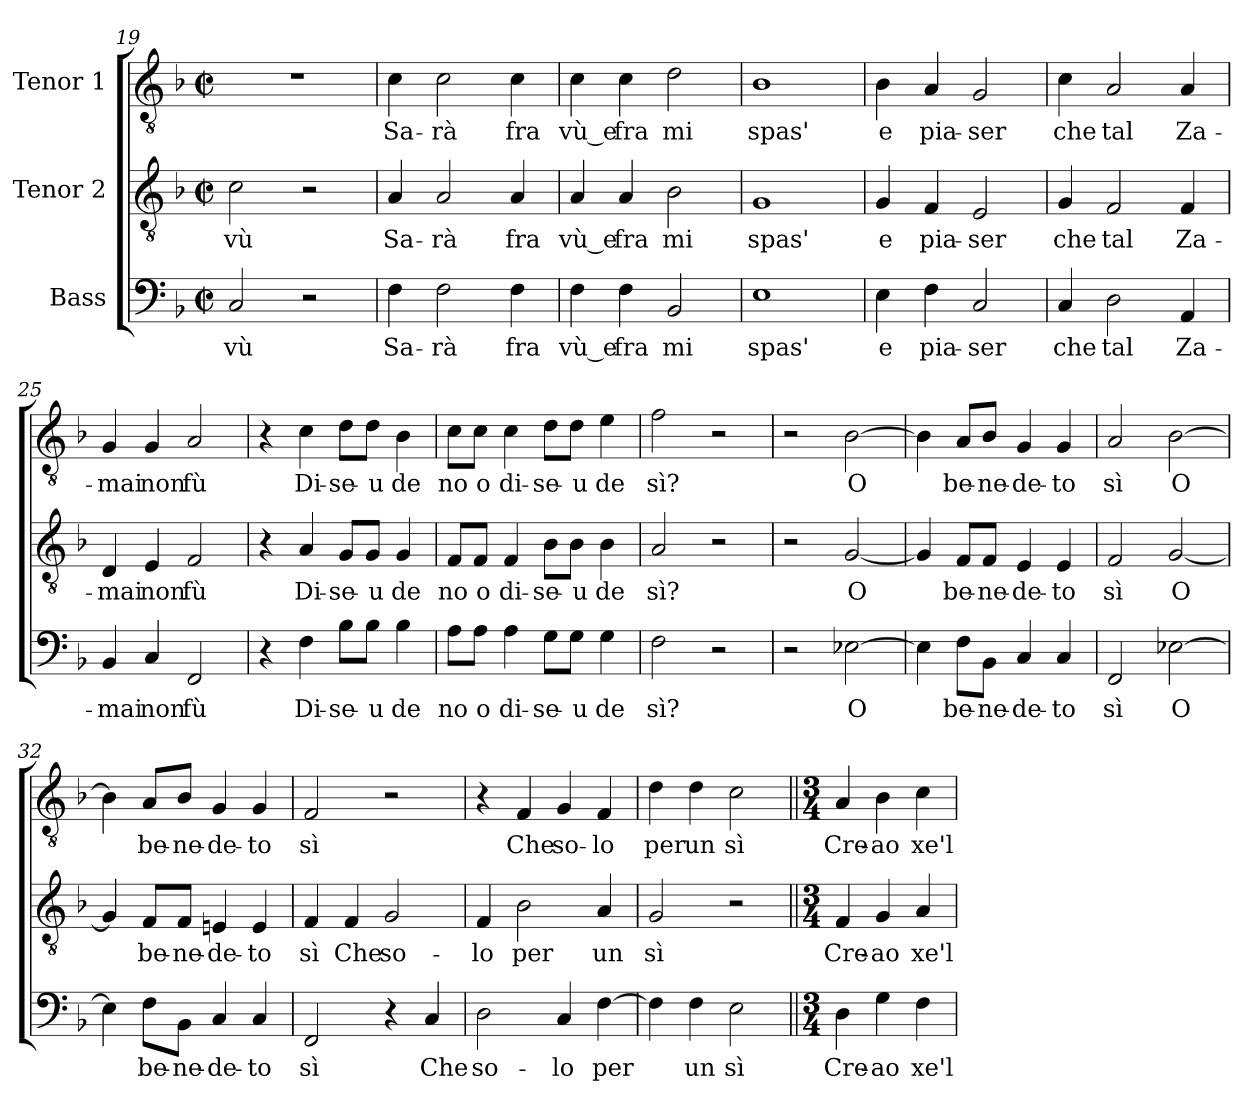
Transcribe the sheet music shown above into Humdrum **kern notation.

**kern	**text	**kern	**text	**kern	**text
*part3	*part3	*part2	*part2	*part1	*part1
*staff3	*staff3	*staff2	*staff2	*staff1	*staff1
*I"Bass	*	*I"Tenor 2	*	*I"Tenor 1	*
*clefF4	*	*clefGv2	*	*clefGv2	*
*k[b-]	*	*k[b-]	*	*k[b-]	*
*d:	*	*d:	*	*d:	*
*M2/2	*	*M2/2	*	*M2/2	*
*met(c|)	*	*met(c|)	*	*met(c|)	*
=19	=19	=19	=19	=19	=19
2C/	vù	2c\	vù	1r	.
2r	.	2r	.	.	.
=20	=20	=20	=20	=20	=20
4F\	Sa-	4A/	Sa-	4c\	Sa-
2F\	-rà	2A/	-rà	2c\	-rà
4F\	fra	4A/	fra	4c\	fra
!!LO:LB:g=z
=21	=21	=21	=21	=21	=21
4F\	vù_e	4A/	vù_e	4c\	vù_e
4F\	fra	4A/	fra	4c\	fra
2BB-/	mi	2B-\	mi	2d\	mi
=22	=22	=22	=22	=22	=22
1E	spas'	1G	spas'	1B-	spas'
=23	=23	=23	=23	=23	=23
4E\	e	4G/	e	4B-\	e
4F\	pia-	4F/	pia-	4A/	pia-
2C/	-ser	2E/	-ser	2G/	-ser
=24	=24	=24	=24	=24	=24
4C/	che	4G/	che	4c\	che
2D\	tal	2F/	tal	2A/	tal
4AA/	Za-	4F/	Za-	4A/	Za-
=25	=25	=25	=25	=25	=25
4BB-/	-mai	4D/	-mai	4G/	-mai
4C/	non	4E/	non	4G/	non
2FF/	fù	2F/	fù	2A/	fù
!!LO:LB:g=z
=26	=26	=26	=26	=26	=26
4r	.	4r	.	4r	.
4F\	Di-	4A/	Di-	4c\	Di-
8B-\L	-se-	8G/L	-se-	8d\L	-se-
8B-\J	-u	8G/J	-u	8d\J	-u
4B-\	de	4G/	de	4B-\	de
=27	=27	=27	=27	=27	=27
8A\L	no	8F/L	no	8c\L	no
8A\J	o	8F/J	o	8c\J	o
4A\	di-	4F/	di-	4c\	di-
8G\L	-se-	8B-\L	-se-	8d\L	-se-
8G\J	-u	8B-\J	-u	8d\J	-u
4G\	de	4B-\	de	4e\	de
=28	=28	=28	=28	=28	=28
2F\	sì?	2A/	sì?	2f\	sì?
2r	.	2r	.	2r	.
=29	=29	=29	=29	=29	=29
2r	.	2r	.	2r	.
[2E-X\	O	[2G/	O	[2B-\	O
=30	=30	=30	=30	=30	=30
4E-\]	.	4G/]	.	4B-\]	.
8F\L	be-	8F/L	be-	8A/L	be-
8BB-\J	-ne-	8F/J	-ne-	8B-/J	-ne-
4C/	-de-	4E/	-de-	4G/	-de-
4C/	-to	4E/	-to	4G/	-to
!!LO:LB:g=z
=31	=31	=31	=31	=31	=31
2FF/	sì	2F/	sì	2A/	sì
[2E-X\	O	[2G/	O	[2B-\	O
=32	=32	=32	=32	=32	=32
4E-\]	.	4G/]	.	4B-\]	.
8F\L	be-	8F/L	be-	8A/L	be-
8BB-\J	-ne-	8F/J	-ne-	8B-/J	-ne-
4C/	-de-	4En/	-de-	4G/	-de-
4C/	-to	4E/	-to	4G/	-to
=33	=33	=33	=33	=33	=33
2FF/	sì	4F/	sì	2F/	sì
.	.	4F/	Che	.	.
4r	.	2G/	so-	2r	.
4C/	Che	.	.	.	.
=34	=34	=34	=34	=34	=34
2D\	so-	4F/	-lo	4r	.
.	.	2B-\	per	4F/	Che
4C/	-lo	.	.	4G/	so-
[4F\	per	4A/	un	4F/	-lo
=35	=35	=35	=35	=35	=35
4F\]	.	2G/	sì	4d\	per
4F\	un	.	.	4d\	un
2E\	sì	2r	.	2c\	sì
!!LO:PB:g=z
=36||	=36||	=36||	=36||	=36||	=36||
*M3/4	*	*M3/4	*	*M3/4	*
4D\	Cre-	4F/	Cre-	4A/	Cre-
4G\	-ao	4G/	-ao	4B-\	-ao
4F\	xe'l	4A/	xe'l	4c\	xe'l
=	=	=	=	=	=
*-	*-	*-	*-	*-	*-
